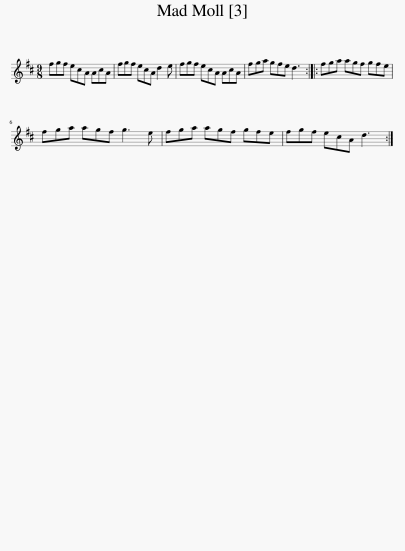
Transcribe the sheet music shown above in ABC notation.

X:1
L:1/8
M:9/8
I:linebreak $
K:D
V:1 treble
V:1
 fgf ecA AcA | fgf ecA d2 e | fgf ecA AcA | fga gfe d3 :: fga agf gfe |$ %5
 fga agf g3 e | fga agf gfe | fgf ecA d3 :| %8
